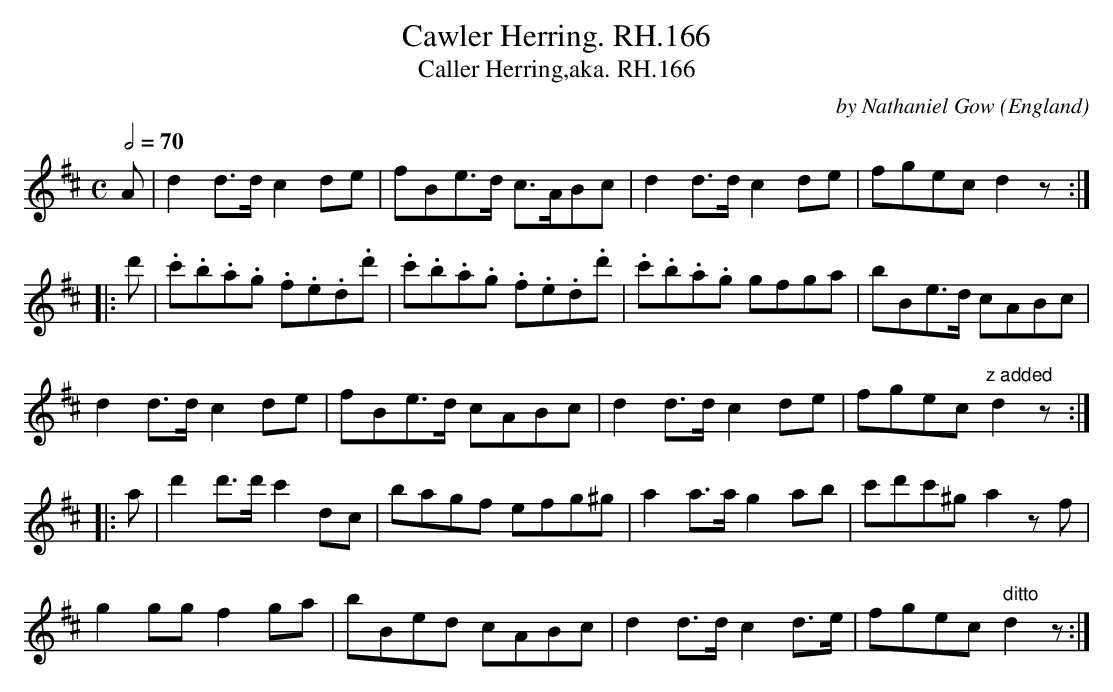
X:1
T:Cawler Herring. RH.166
T:Caller Herring,aka. RH.166
O:England
C:by Nathaniel Gow
M:C
L:1/8
Q:2/4=70
K:D
A|d2d>dc2de|fBe>d c>ABc|\
d2d>dc2de|fgecd2z:|
|:d'|.c'.b.a.g .f.e.d.d'|.c'.b.a.g .f.e.d.d'|\
.c'.b.a.g gfga|bBe>d cABc|
d2d>dc2de|fBe>d cABc|\
d2d>dc2de|fgec"z added"d2z:|
|:a|d'2d'>d'c'2dc|bagf efg^g|\
a2a>ag2ab|c'd'c'^ga2zf|
g2ggf2ga|bBed cABc|\
d2d>dc2d>e|fgec" ditto"d2z:|
